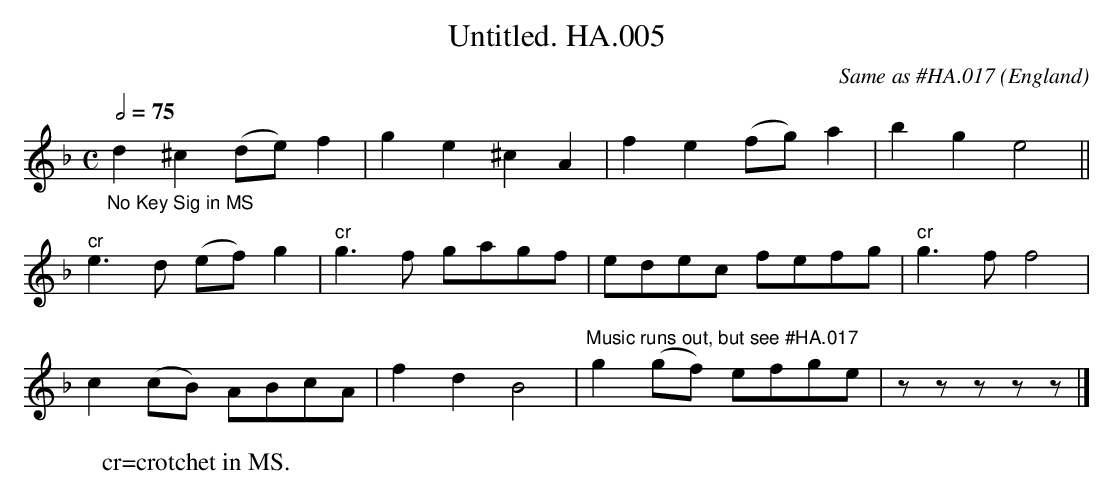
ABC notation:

X:1
T:Untitled. HA.005
C:Same as #HA.017
L:1/8
M:C
O:England
Q:1/2=75
K:F
"_No Key Sig in MS"d2^c2(de)f2|g2e2^c2A2|f2e2(fg)a2|b2g2e4||!
"^cr"e3d (ef)g2|"^cr"g3f gagf|edec fefg|"^cr"g3ff4|!
c2(cB) ABcA|f2d2B4|"^Music runs out, but see #HA.017"g2(gf) efge|zzzzz|]
W:cr=crotchet in MS.
